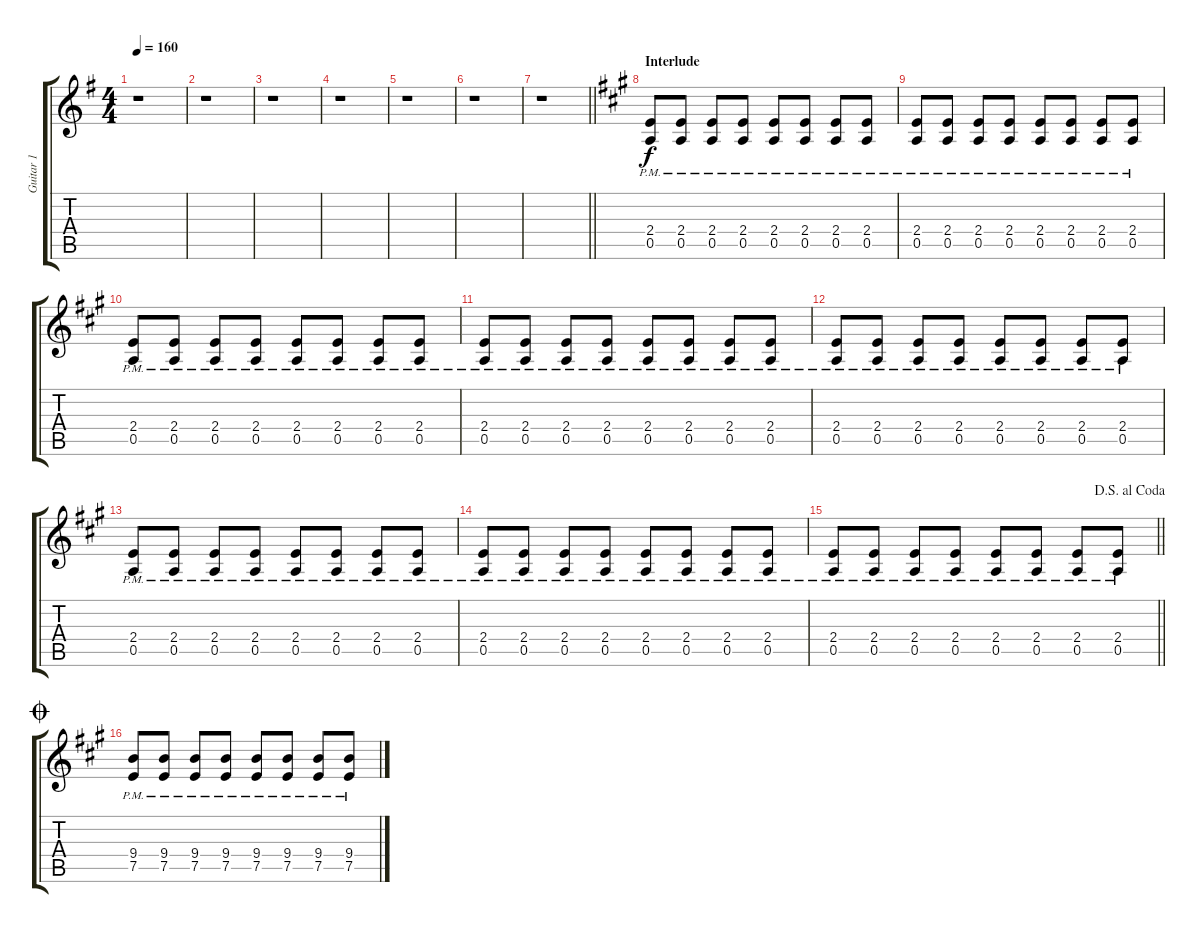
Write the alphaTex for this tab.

\track ("Guitar 1" "Guitar 1") {instrument overdrivenguitar}
\staff {score tabs}
\tuning (E4 B3 G3 D3 A2 E2) {hide}
\ts (4 4)
\tempo 160
\clef g2
\ks g
r.1{dy f} |
r.1 |
r.1 |
r.1 |
r.1 |
r.1 |
\barLineRight lightlight
r.1 |
\section ("" "Interlude")
\ks a
(2.4{pm} 0.5{pm}).8 (2.4{pm} 0.5{pm}).8 (2.4{pm} 0.5{pm}).8 (2.4{pm} 0.5{pm}).8 (2.4{pm} 0.5{pm}).8 (2.4{pm} 0.5{pm}).8 (2.4{pm} 0.5{pm}).8 (2.4{pm} 0.5{pm}).8 |
(2.4{pm} 0.5{pm}).8 (2.4{pm} 0.5{pm}).8 (2.4{pm} 0.5{pm}).8 (2.4{pm} 0.5{pm}).8 (2.4{pm} 0.5{pm}).8 (2.4{pm} 0.5{pm}).8 (2.4{pm} 0.5{pm}).8 (2.4{pm} 0.5{pm}).8 |
(2.4{pm} 0.5{pm}).8 (2.4{pm} 0.5{pm}).8 (2.4{pm} 0.5{pm}).8 (2.4{pm} 0.5{pm}).8 (2.4{pm} 0.5{pm}).8 (2.4{pm} 0.5{pm}).8 (2.4{pm} 0.5{pm}).8 (2.4{pm} 0.5{pm}).8 |
(2.4{pm} 0.5{pm}).8 (2.4{pm} 0.5{pm}).8 (2.4{pm} 0.5{pm}).8 (2.4{pm} 0.5{pm}).8 (2.4{pm} 0.5{pm}).8 (2.4{pm} 0.5{pm}).8 (2.4{pm} 0.5{pm}).8 (2.4{pm} 0.5{pm}).8 |
(2.4{pm} 0.5{pm}).8 (2.4{pm} 0.5{pm}).8 (2.4{pm} 0.5{pm}).8 (2.4{pm} 0.5{pm}).8 (2.4{pm} 0.5{pm}).8 (2.4{pm} 0.5{pm}).8 (2.4{pm} 0.5{pm}).8 (2.4{pm} 0.5{pm}).8 |
(2.4{pm} 0.5{pm}).8 (2.4{pm} 0.5{pm}).8 (2.4{pm} 0.5{pm}).8 (2.4{pm} 0.5{pm}).8 (2.4{pm} 0.5{pm}).8 (2.4{pm} 0.5{pm}).8 (2.4{pm} 0.5{pm}).8 (2.4{pm} 0.5{pm}).8 |
(2.4{pm} 0.5{pm}).8 (2.4{pm} 0.5{pm}).8 (2.4{pm} 0.5{pm}).8 (2.4{pm} 0.5{pm}).8 (2.4{pm} 0.5{pm}).8 (2.4{pm} 0.5{pm}).8 (2.4{pm} 0.5{pm}).8 (2.4{pm} 0.5{pm}).8 |
\jump dalsegnoalcoda
\barLineRight lightlight
(2.4{pm} 0.5{pm}).8 (2.4{pm} 0.5{pm}).8 (2.4{pm} 0.5{pm}).8 (2.4{pm} 0.5{pm}).8 (2.4{pm} 0.5{pm}).8 (2.4{pm} 0.5{pm}).8 (2.4{pm} 0.5{pm}).8 (2.4{pm} 0.5{pm}).8 |
\jump coda
(9.4{pm} 7.5{pm}).8 (9.4{pm} 7.5{pm}).8 (9.4{pm} 7.5{pm}).8 (9.4{pm} 7.5{pm}).8 (9.4{pm} 7.5{pm}).8 (9.4{pm} 7.5{pm}).8 (9.4{pm} 7.5{pm}).8 (9.4{pm} 7.5{pm}).8
